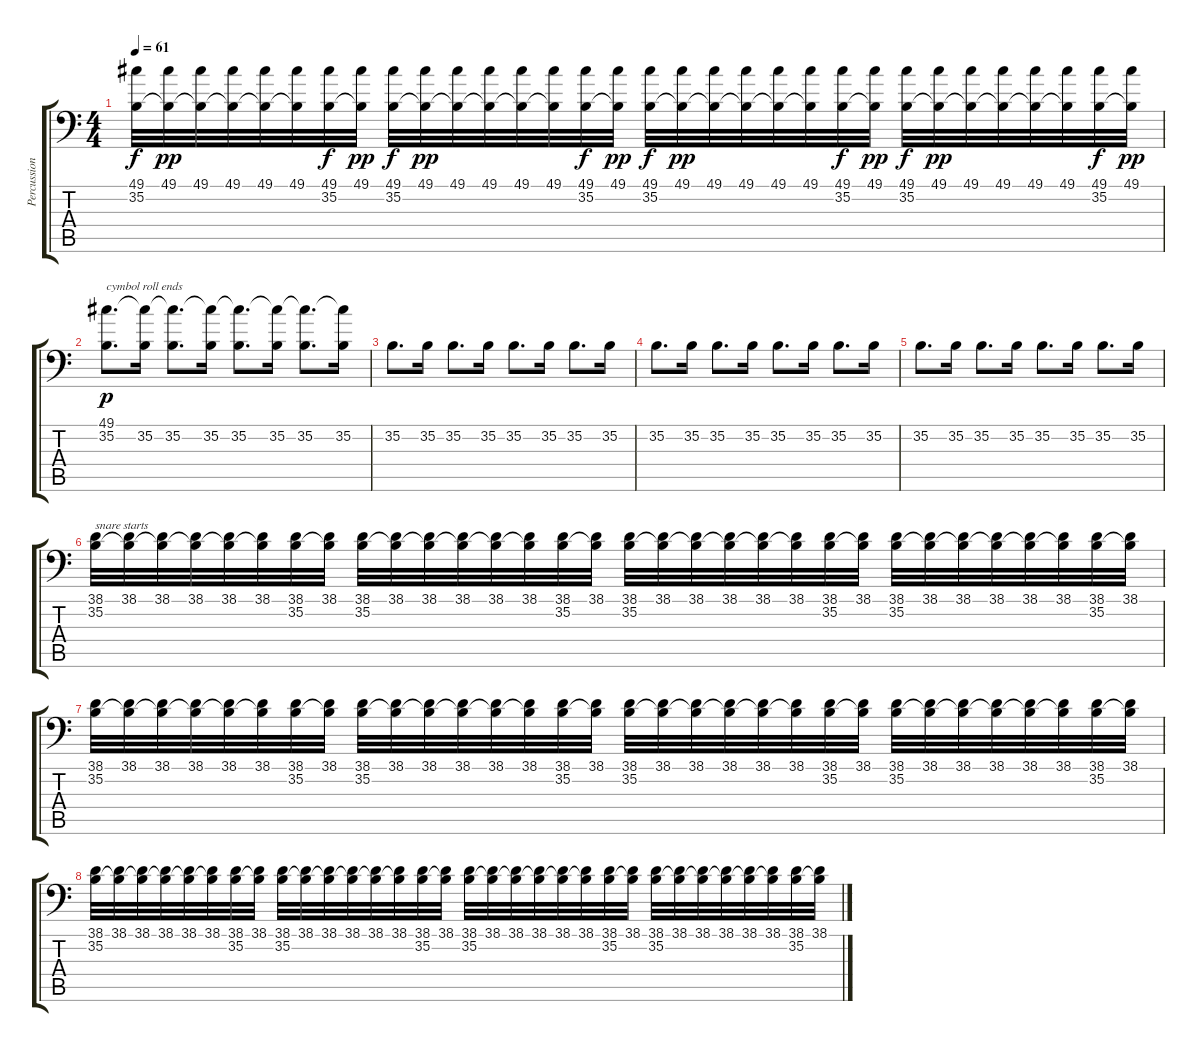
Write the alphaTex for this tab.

\track ("Percussion" "Percussion") {instrument acousticgrandpiano}
\staff {score tabs}
\tuning (C-1 C-1 C-1 C-1 C-1 C-1) {hide}
\ts (4 4)
\tempo 61
\clef f4
\ks c
(49.1 35.2).32{dy f} (49.1 35.2{t}).32{dy pp} (49.1 35.2{t}).32 (49.1 35.2{t}).32 (49.1 35.2{t}).32 (49.1 35.2{t}).32 (49.1 35.2).32{dy f} (49.1 35.2{t}).32{dy pp} (49.1 35.2).32{dy f} (49.1 35.2{t}).32{dy pp} (49.1 35.2{t}).32 (49.1 35.2{t}).32 (49.1 35.2{t}).32 (49.1 35.2{t}).32 (49.1 35.2).32{dy f} (49.1 35.2{t}).32{dy pp} (49.1 35.2).32{dy f} (49.1 35.2{t}).32{dy pp} (49.1 35.2{t}).32 (49.1 35.2{t}).32 (49.1 35.2{t}).32 (49.1 35.2{t}).32 (49.1 35.2).32{dy f} (49.1 35.2{t}).32{dy pp} (49.1 35.2).32{dy f} (49.1 35.2{t}).32{dy pp} (49.1 35.2{t}).32 (49.1 35.2{t}).32 (49.1 35.2{t}).32 (49.1 35.2{t}).32 (49.1 35.2).32{dy f} (49.1 35.2{t}).32{dy pp} |
(49.1 35.2).8{d txt "cymbol roll ends" dy p} (49.1{t} 35.2).16 (49.1{t} 35.2).8{d} (49.1{t} 35.2).16 (49.1{t} 35.2).8{d} (49.1{t} 35.2).16 (49.1{t} 35.2).8{d} (49.1{t} 35.2).16 |
35.2.8{d} 35.2.16 35.2.8{d} 35.2.16 35.2.8{d} 35.2.16 35.2.8{d} 35.2.16 |
35.2.8{d} 35.2.16 35.2.8{d} 35.2.16 35.2.8{d} 35.2.16 35.2.8{d} 35.2.16 |
35.2.8{d} 35.2.16 35.2.8{d} 35.2.16 35.2.8{d} 35.2.16 35.2.8{d} 35.2.16 |
(38.1 35.2).32{txt "snare starts"} (38.1 35.2{t}).32 (38.1 35.2{t}).32 (38.1 35.2{t}).32 (38.1 35.2{t}).32 (38.1 35.2{t}).32 (38.1 35.2).32 (38.1 35.2{t}).32 (38.1 35.2).32 (38.1 35.2{t}).32 (38.1 35.2{t}).32 (38.1 35.2{t}).32 (38.1 35.2{t}).32 (38.1 35.2{t}).32 (38.1 35.2).32 (38.1 35.2{t}).32 (38.1 35.2).32 (38.1 35.2{t}).32 (38.1 35.2{t}).32 (38.1 35.2{t}).32 (38.1 35.2{t}).32 (38.1 35.2{t}).32 (38.1 35.2).32 (38.1 35.2{t}).32 (38.1 35.2).32 (38.1 35.2{t}).32 (38.1 35.2{t}).32 (38.1 35.2{t}).32 (38.1 35.2{t}).32 (38.1 35.2{t}).32 (38.1 35.2).32 (38.1 35.2{t}).32 |
(38.1 35.2).32 (38.1 35.2{t}).32 (38.1 35.2{t}).32 (38.1 35.2{t}).32 (38.1 35.2{t}).32 (38.1 35.2{t}).32 (38.1 35.2).32 (38.1 35.2{t}).32 (38.1 35.2).32 (38.1 35.2{t}).32 (38.1 35.2{t}).32 (38.1 35.2{t}).32 (38.1 35.2{t}).32 (38.1 35.2{t}).32 (38.1 35.2).32 (38.1 35.2{t}).32 (38.1 35.2).32 (38.1 35.2{t}).32 (38.1 35.2{t}).32 (38.1 35.2{t}).32 (38.1 35.2{t}).32 (38.1 35.2{t}).32 (38.1 35.2).32 (38.1 35.2{t}).32 (38.1 35.2).32 (38.1 35.2{t}).32 (38.1 35.2{t}).32 (38.1 35.2{t}).32 (38.1 35.2{t}).32 (38.1 35.2{t}).32 (38.1 35.2).32 (38.1 35.2{t}).32 |
(38.1 35.2).32 (38.1 35.2{t}).32 (38.1 35.2{t}).32 (38.1 35.2{t}).32 (38.1 35.2{t}).32 (38.1 35.2{t}).32 (38.1 35.2).32 (38.1 35.2{t}).32 (38.1 35.2).32 (38.1 35.2{t}).32 (38.1 35.2{t}).32 (38.1 35.2{t}).32 (38.1 35.2{t}).32 (38.1 35.2{t}).32 (38.1 35.2).32 (38.1 35.2{t}).32 (38.1 35.2).32 (38.1 35.2{t}).32 (38.1 35.2{t}).32 (38.1 35.2{t}).32 (38.1 35.2{t}).32 (38.1 35.2{t}).32 (38.1 35.2).32 (38.1 35.2{t}).32 (38.1 35.2).32 (38.1 35.2{t}).32 (38.1 35.2{t}).32 (38.1 35.2{t}).32 (38.1 35.2{t}).32 (38.1 35.2{t}).32 (38.1 35.2).32 (38.1 35.2{t}).32
